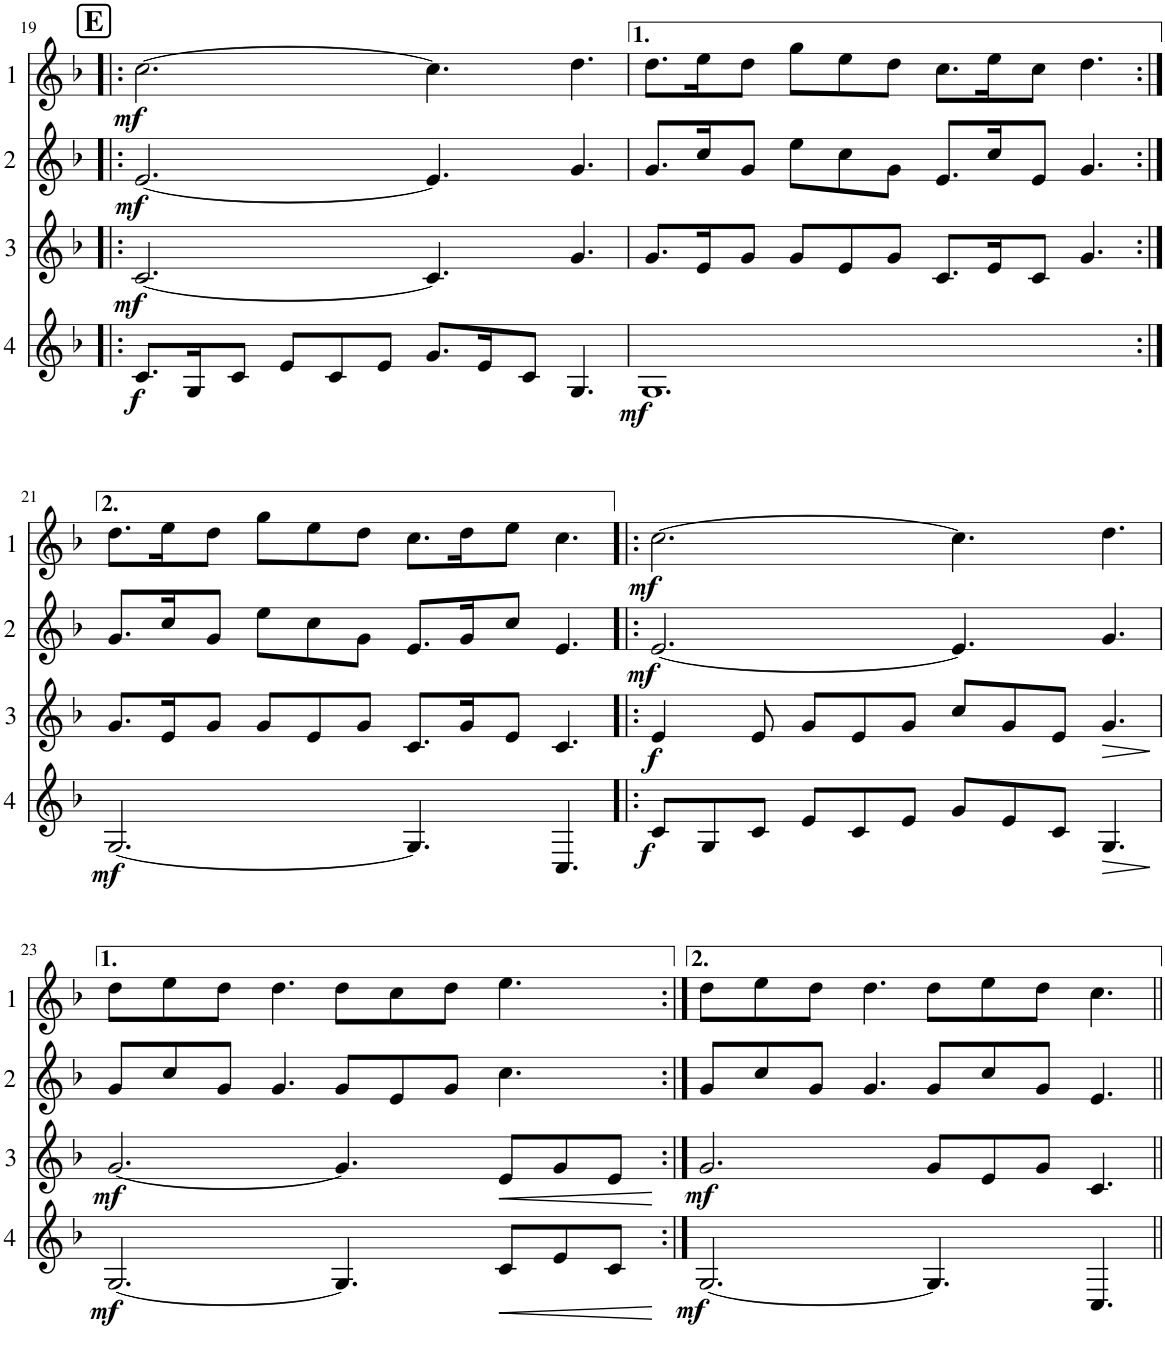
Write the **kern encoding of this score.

**kern	**dynam	**kern	**dynam	**kern	**dynam	**kern	**dynam
*part4	*part4	*part3	*part3	*part2	*part2	*part1	*part1
*staff4	*staff4	*staff3	*staff3	*staff2	*staff2	*staff1	*staff1
*I"4	*	*I"3	*	*I"2	*	*I"1	*
!!LO:PB:g=z
*clefG2	*	*clefG2	*	*clefG2	*	*clefG2	*
*Trd4c7	*	*Trd4c7	*	*Trd4c7	*	*Trd4c7	*
*k[b-]	*	*k[b-]	*	*k[b-]	*	*k[b-]	*
*M12/8	*	*M12/8	*	*M12/8	*	*M12/8	*
!!LO:REH:place=s1:a:B:cj:fs=14:t=E
=19!|:	=19!|:	=19!|:	=19!|:	=19!|:	=19!|:	=19!|:	=19!|:
!	!LO:DY:b	!	!LO:DY:b	!	!LO:DY:b	!	!LO:DY:b
8.c/L	f	[2.c/	mf	[2.e/	mf	[2.cc\	mf
16G/K	.	.	.	.	.	.	.
8c/J	.	.	.	.	.	.	.
8e/L	.	.	.	.	.	.	.
8c/	.	.	.	.	.	.	.
8e/J	.	.	.	.	.	.	.
8.g/L	.	4.c/]	.	4.e/]	.	4.cc\]	.
16e/K	.	.	.	.	.	.	.
8c/J	.	.	.	.	.	.	.
4.G/	.	4.g/	.	4.g/	.	4.dd\	.
=20	=20	=20	=20	=20	=20	=20	=20
!	!LO:DY:b	!	!	!	!	!	!
1.G	mf	8.g/L	.	8.g/L	.	8.dd\L	.
.	.	16e/K	.	16cc/K	.	16ee\K	.
.	.	8g/J	.	8g/J	.	8dd\J	.
.	.	8g/L	.	8ee\L	.	8gg\L	.
.	.	8e/	.	8cc\	.	8ee\	.
.	.	8g/J	.	8g\J	.	8dd\J	.
.	.	8.c/L	.	8.e/L	.	8.cc\L	.
.	.	16e/K	.	16cc/K	.	16ee\K	.
.	.	8c/J	.	8e/J	.	8cc\J	.
.	.	4.g/	.	4.g/	.	4.dd\	.
!!LO:LB:g=z
=21:|!	=21:|!	=21:|!	=21:|!	=21:|!	=21:|!	=21:|!	=21:|!
!	!LO:DY:b	!	!	!	!	!	!
[2.G/	mf	8.g/L	.	8.g/L	.	8.dd\L	.
.	.	16e/K	.	16cc/K	.	16ee\K	.
.	.	8g/J	.	8g/J	.	8dd\J	.
.	.	8g/L	.	8ee\L	.	8gg\L	.
.	.	8e/	.	8cc\	.	8ee\	.
.	.	8g/J	.	8g\J	.	8dd\J	.
4.G/]	.	8.c/L	.	8.e/L	.	8.cc\L	.
.	.	16g/K	.	16g/K	.	16dd\K	.
.	.	8e/J	.	8cc/J	.	8ee\J	.
4.C/	.	4.c/	.	4.e/	.	4.cc\	.
=22!|:	=22!|:	=22!|:	=22!|:	=22!|:	=22!|:	=22!|:	=22!|:
!	!LO:DY:b	!	!LO:DY:b	!	!LO:DY:b	!	!LO:DY:b
8c/L	f	4e/	f	[2.e/	mf	[2.cc\	mf
8G/	.	.	.	.	.	.	.
8c/J	.	8e/	.	.	.	.	.
8e/L	.	8g/L	.	.	.	.	.
8c/	.	8e/	.	.	.	.	.
8e/J	.	8g/J	.	.	.	.	.
8g/L	.	8cc/L	.	4.e/]	.	4.cc\]	.
8e/	.	8g/	.	.	.	.	.
8c/J	.	8e/J	.	.	.	.	.
!	!LO:HP:b	!	!LO:HP:b	!	!	!	!
4.G/	>	4.g/	>	4.g/	.	4.dd\	.
.	]	.	]	.	.	.	.
!!LO:LB:g=z
=23	=23	=23	=23	=23	=23	=23	=23
!	!LO:DY:b	!	!LO:DY:b	!	!	!	!
[2.G/	mf	[2.g/	mf	8g/L	.	8dd\L	.
.	.	.	.	8cc/	.	8ee\	.
.	.	.	.	8g/J	.	8dd\J	.
.	.	.	.	4.g/	.	4.dd\	.
4.G/]	.	4.g/]	.	8g/L	.	8dd\L	.
.	.	.	.	8e/	.	8cc\	.
.	.	.	.	8g/J	.	8dd\J	.
!	!LO:HP:b	!	!LO:HP:b	!	!	!	!
8c/L	<	8e/L	<	4.cc\	.	4.ee\	.
8e/	.	8g/	.	.	.	.	.
8c/J	.	8e/J	.	.	.	.	.
.	[	.	[	.	.	.	.
=24:|!	=24:|!	=24:|!	=24:|!	=24:|!	=24:|!	=24:|!	=24:|!
!	!LO:DY:b	!	!LO:DY:b	!	!	!	!
[2.G/	mf	2.g/	mf	8g/L	.	8dd\L	.
.	.	.	.	8cc/	.	8ee\	.
.	.	.	.	8g/J	.	8dd\J	.
.	.	.	.	4.g/	.	4.dd\	.
4.G/]	.	8g/L	.	8g/L	.	8dd\L	.
.	.	8e/	.	8cc/	.	8ee\	.
.	.	8g/J	.	8g/J	.	8dd\J	.
4.C/	.	4.c/	.	4.e/	.	4.cc\	.
=||	=||	=||	=||	=||	=||	=||	=||
*-	*-	*-	*-	*-	*-	*-	*-
